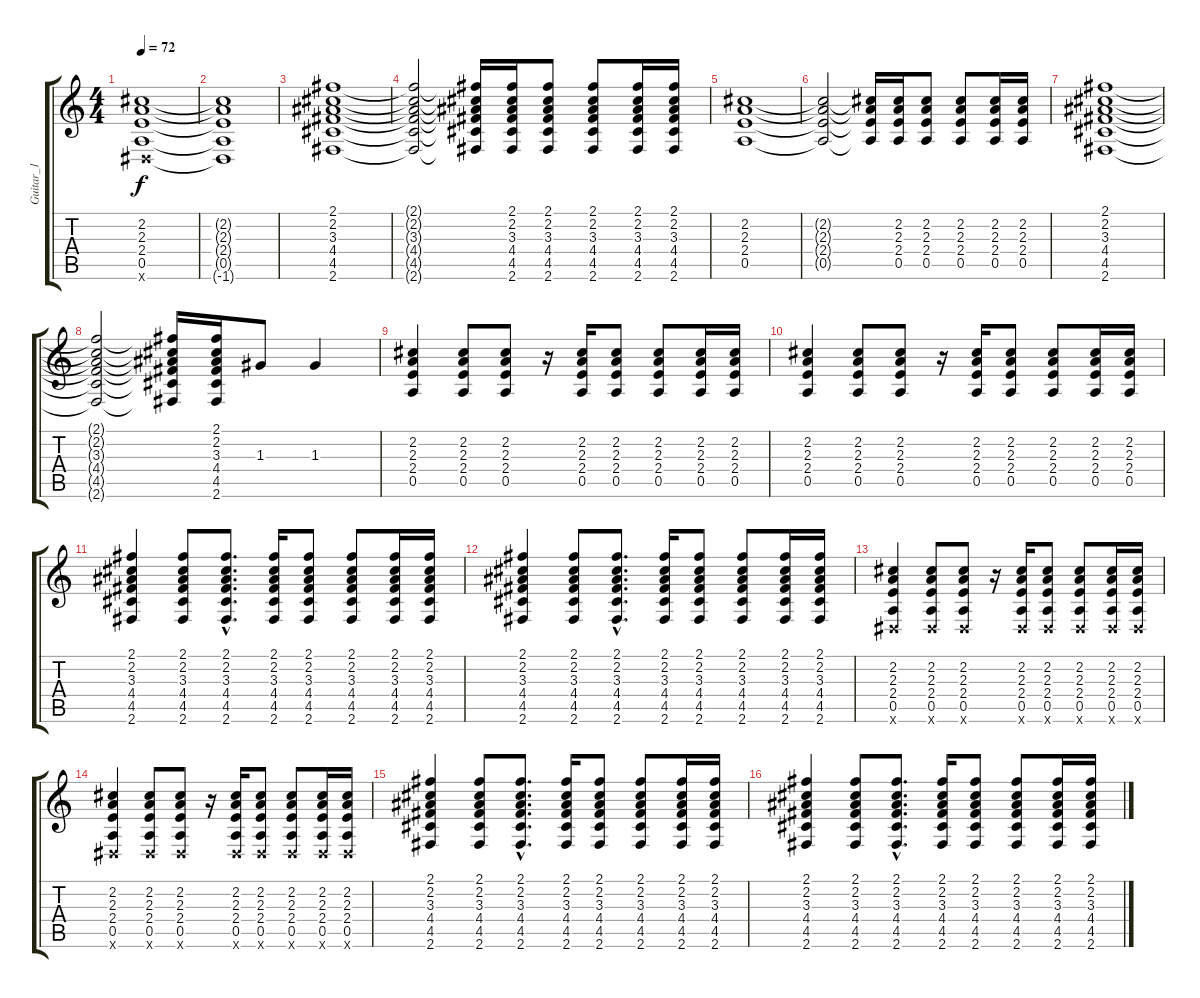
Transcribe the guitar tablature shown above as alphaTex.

\track ("Guitar_1" "Guitar_1") {instrument distortionguitar}
\staff {score tabs}
\tuning (E4 B3 G3 D3 A2 E2) {hide}
\ts (4 4)
\tempo 72
\clef g2
\ks c
(2.2 2.3 2.4 0.5 -1.6{x}).1{dy f} |
(2.2{t} 2.3{t} 2.4{t} 0.5{t} -1.6{t}).1 |
(2.1 2.2 3.3 4.4 4.5 2.6).1 |
(2.1{t} 2.2{t} 3.3{t} 4.4{t} 4.5{t} 2.6{t}).2 (2.1{t} 2.2{t} 3.3{t} 4.4{t} 4.5{t} 2.6{t}).16 (2.1 2.2 3.3 4.4 4.5 2.6).16 (2.1 2.2 3.3 4.4 4.5 2.6).8 (2.1 2.2 3.3 4.4 4.5 2.6).8 (2.1 2.2 3.3 4.4 4.5 2.6).16 (2.1 2.2 3.3 4.4 4.5 2.6).16 |
(2.2 2.3 2.4 0.5).1 |
(2.2{t} 2.3{t} 2.4{t} 0.5{t}).2 (2.2{t} 2.3{t} 2.4{t} 0.5{t}).16 (2.2 2.3 2.4 0.5).16 (2.2 2.3 2.4 0.5).8 (2.2 2.3 2.4 0.5).8 (2.2 2.3 2.4 0.5).16 (2.2 2.3 2.4 0.5).16 |
(2.1 2.2 3.3 4.4 4.5 2.6).1 |
(2.1{t} 2.2{t} 3.3{t} 4.4{t} 4.5{t} 2.6{t}).2 (2.1{t} 2.2{t} 3.3{t} 4.4{t} 4.5{t} 2.6{t}).16 (2.1 2.2 3.3 4.4 4.5 2.6).16 1.3.8 1.3.4 |
(2.2 2.3 2.4 0.5).4 (2.2 2.3 2.4 0.5).8 (2.2 2.3 2.4 0.5).8 r.16 (2.2 2.3 2.4 0.5).16 (2.2 2.3 2.4 0.5).8 (2.2 2.3 2.4 0.5).8 (2.2 2.3 2.4 0.5).16 (2.2 2.3 2.4 0.5).16 |
(2.2 2.3 2.4 0.5).4 (2.2 2.3 2.4 0.5).8 (2.2 2.3 2.4 0.5).8 r.16 (2.2 2.3 2.4 0.5).16 (2.2 2.3 2.4 0.5).8 (2.2 2.3 2.4 0.5).8 (2.2 2.3 2.4 0.5).16 (2.2 2.3 2.4 0.5).16 |
(2.1 2.2 3.3 4.4 4.5 2.6).4 (2.1 2.2 3.3 4.4 4.5 2.6).8 (2.1{hac} 2.2{hac} 3.3{hac} 4.4{hac} 4.5{hac} 2.6{hac}).8{d} (2.1 2.2 3.3 4.4 4.5 2.6).16 (2.1 2.2 3.3 4.4 4.5 2.6).8 (2.1 2.2 3.3 4.4 4.5 2.6).8 (2.1 2.2 3.3 4.4 4.5 2.6).16 (2.1 2.2 3.3 4.4 4.5 2.6).16 |
(2.1 2.2 3.3 4.4 4.5 2.6).4 (2.1 2.2 3.3 4.4 4.5 2.6).8 (2.1{hac} 2.2{hac} 3.3{hac} 4.4{hac} 4.5{hac} 2.6{hac}).8{d} (2.1 2.2 3.3 4.4 4.5 2.6).16 (2.1 2.2 3.3 4.4 4.5 2.6).8 (2.1 2.2 3.3 4.4 4.5 2.6).8 (2.1 2.2 3.3 4.4 4.5 2.6).16 (2.1 2.2 3.3 4.4 4.5 2.6).16 |
(2.2 2.3 2.4 0.5 -1.6{x}).4 (2.2 2.3 2.4 0.5 -1.6{x}).8 (2.2 2.3 2.4 0.5 -1.6{x}).8 r.16 (2.2 2.3 2.4 0.5 -1.6{x}).16 (2.2 2.3 2.4 0.5 -1.6{x}).8 (2.2 2.3 2.4 0.5 -1.6{x}).8 (2.2 2.3 2.4 0.5 -1.6{x}).16 (2.2 2.3 2.4 0.5 -1.6{x}).16 |
(2.2 2.3 2.4 0.5 -1.6{x}).4 (2.2 2.3 2.4 0.5 -1.6{x}).8 (2.2 2.3 2.4 0.5 -1.6{x}).8 r.16 (2.2 2.3 2.4 0.5 -1.6{x}).16 (2.2 2.3 2.4 0.5 -1.6{x}).8 (2.2 2.3 2.4 0.5 -1.6{x}).8 (2.2 2.3 2.4 0.5 -1.6{x}).16 (2.2 2.3 2.4 0.5 -1.6{x}).16 |
(2.1 2.2 3.3 4.4 4.5 2.6).4 (2.1 2.2 3.3 4.4 4.5 2.6).8 (2.1{hac} 2.2{hac} 3.3{hac} 4.4{hac} 4.5{hac} 2.6{hac}).8{d} (2.1 2.2 3.3 4.4 4.5 2.6).16 (2.1 2.2 3.3 4.4 4.5 2.6).8 (2.1 2.2 3.3 4.4 4.5 2.6).8 (2.1 2.2 3.3 4.4 4.5 2.6).16 (2.1 2.2 3.3 4.4 4.5 2.6).16 |
(2.1 2.2 3.3 4.4 4.5 2.6).4 (2.1 2.2 3.3 4.4 4.5 2.6).8 (2.1{hac} 2.2{hac} 3.3{hac} 4.4{hac} 4.5{hac} 2.6{hac}).8{d} (2.1 2.2 3.3 4.4 4.5 2.6).16 (2.1 2.2 3.3 4.4 4.5 2.6).8 (2.1 2.2 3.3 4.4 4.5 2.6).8 (2.1 2.2 3.3 4.4 4.5 2.6).16 (2.1 2.2 3.3 4.4 4.5 2.6).16
